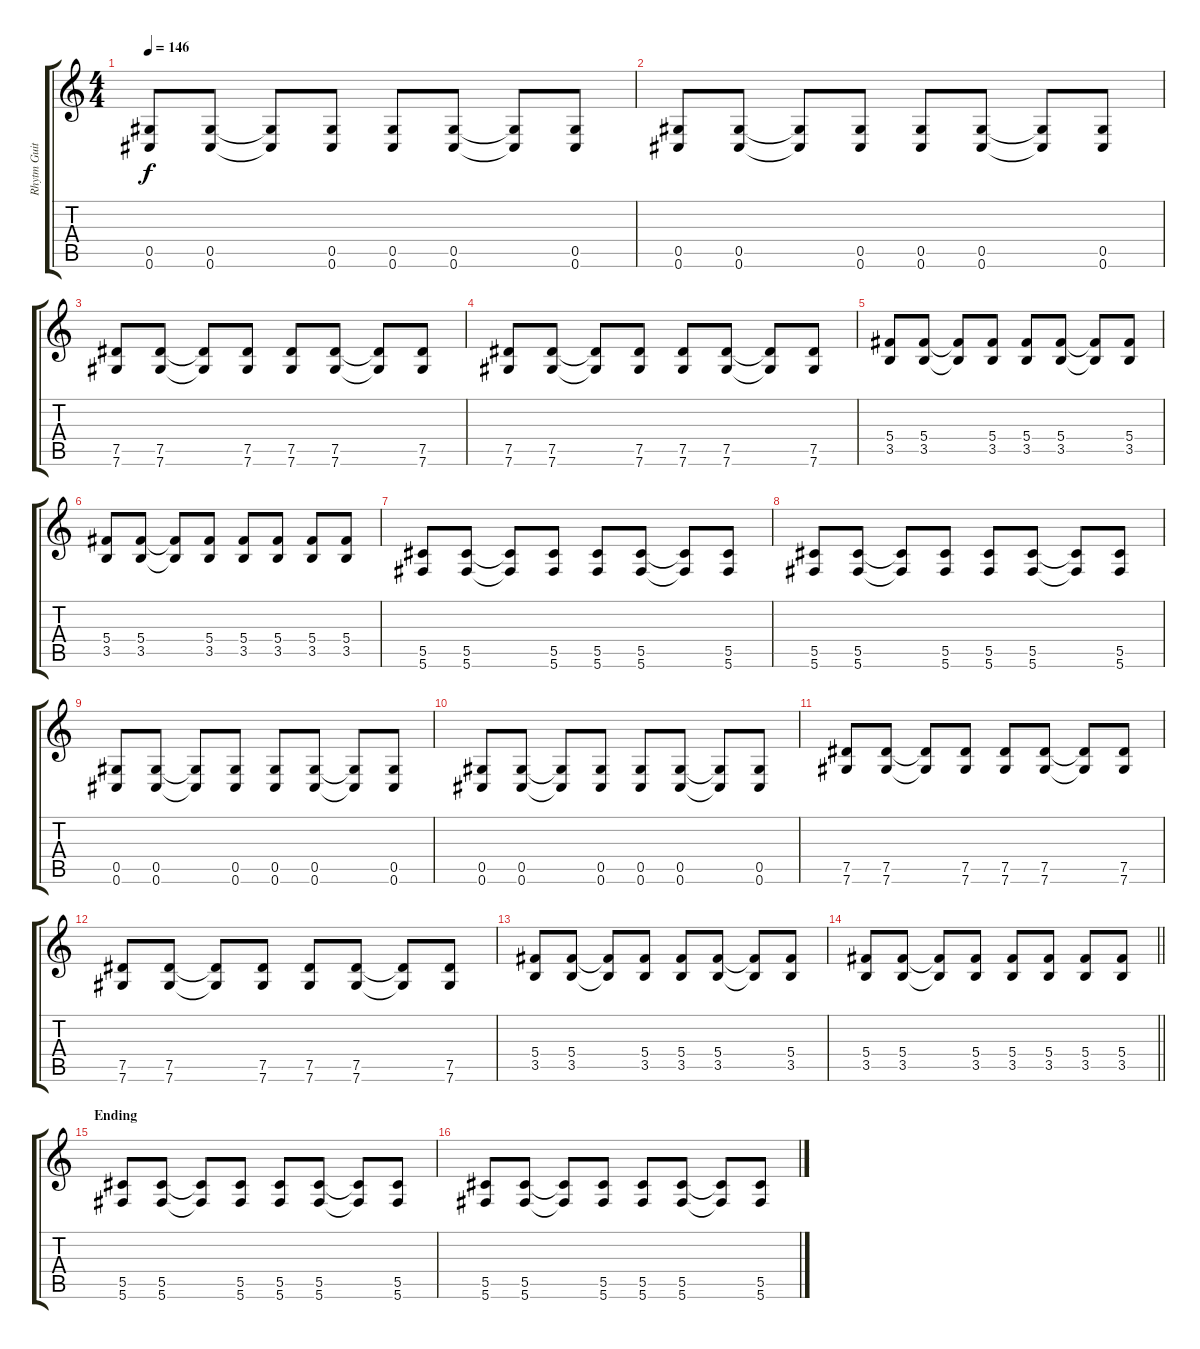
\track ("Rhytm Guitar [R]" "Rhytm Guit") {instrument distortionguitar}
\staff {score tabs}
\tuning (Eb4 Bb3 Gb3 Db3 Ab2 Db2) {hide}
\ts (4 4)
\tempo 146
\clef g2
\ks c
(0.5 0.6).8{dy f} (0.5 0.6).8 (0.5{t} 0.6{t}).8 (0.5 0.6).8 (0.5 0.6).8 (0.5 0.6).8 (0.5{t} 0.6{t}).8 (0.5 0.6).8 |
(0.5 0.6).8 (0.5 0.6).8 (0.5{t} 0.6{t}).8 (0.5 0.6).8 (0.5 0.6).8 (0.5 0.6).8 (0.5{t} 0.6{t}).8 (0.5 0.6).8 |
(7.5 7.6).8 (7.5 7.6).8 (7.5{t} 7.6{t}).8 (7.5 7.6).8 (7.5 7.6).8 (7.5 7.6).8 (7.5{t} 7.6{t}).8 (7.5 7.6).8 |
(7.5 7.6).8 (7.5 7.6).8 (7.5{t} 7.6{t}).8 (7.5 7.6).8 (7.5 7.6).8 (7.5 7.6).8 (7.5{t} 7.6{t}).8 (7.5 7.6).8 |
(5.4 3.5).8 (5.4 3.5).8 (5.4{t} 3.5{t}).8 (5.4 3.5).8 (5.4 3.5).8 (5.4 3.5).8 (5.4{t} 3.5{t}).8 (5.4 3.5).8 |
(5.4 3.5).8 (5.4 3.5).8 (5.4{t} 3.5{t}).8 (5.4 3.5).8 (5.4 3.5).8 (5.4 3.5).8 (5.4 3.5).8 (5.4 3.5).8 |
(5.5 5.6).8 (5.5 5.6).8 (5.5{t} 5.6{t}).8 (5.5 5.6).8 (5.5 5.6).8 (5.5 5.6).8 (5.5{t} 5.6{t}).8 (5.5 5.6).8 |
(5.5 5.6).8 (5.5 5.6).8 (5.5{t} 5.6{t}).8 (5.5 5.6).8 (5.5 5.6).8 (5.5 5.6).8 (5.5{t} 5.6{t}).8 (5.5 5.6).8 |
(0.5 0.6).8 (0.5 0.6).8 (0.5{t} 0.6{t}).8 (0.5 0.6).8 (0.5 0.6).8 (0.5 0.6).8 (0.5{t} 0.6{t}).8 (0.5 0.6).8 |
(0.5 0.6).8 (0.5 0.6).8 (0.5{t} 0.6{t}).8 (0.5 0.6).8 (0.5 0.6).8 (0.5 0.6).8 (0.5{t} 0.6{t}).8 (0.5 0.6).8 |
(7.5 7.6).8 (7.5 7.6).8 (7.5{t} 7.6{t}).8 (7.5 7.6).8 (7.5 7.6).8 (7.5 7.6).8 (7.5{t} 7.6{t}).8 (7.5 7.6).8 |
(7.5 7.6).8 (7.5 7.6).8 (7.5{t} 7.6{t}).8 (7.5 7.6).8 (7.5 7.6).8 (7.5 7.6).8 (7.5{t} 7.6{t}).8 (7.5 7.6).8 |
(5.4 3.5).8 (5.4 3.5).8 (5.4{t} 3.5{t}).8 (5.4 3.5).8 (5.4 3.5).8 (5.4 3.5).8 (5.4{t} 3.5{t}).8 (5.4 3.5).8 |
\barLineRight lightlight
(5.4 3.5).8 (5.4 3.5).8 (5.4{t} 3.5{t}).8 (5.4 3.5).8 (5.4 3.5).8 (5.4 3.5).8 (5.4 3.5).8 (5.4 3.5).8 |
\section ("" "Ending")
(5.5 5.6).8 (5.5 5.6).8 (5.5{t} 5.6{t}).8 (5.5 5.6).8 (5.5 5.6).8 (5.5 5.6).8 (5.5{t} 5.6{t}).8 (5.5 5.6).8 |
(5.5 5.6).8 (5.5 5.6).8 (5.5{t} 5.6{t}).8 (5.5 5.6).8 (5.5 5.6).8 (5.5 5.6).8 (5.5{t} 5.6{t}).8 (5.5 5.6).8
